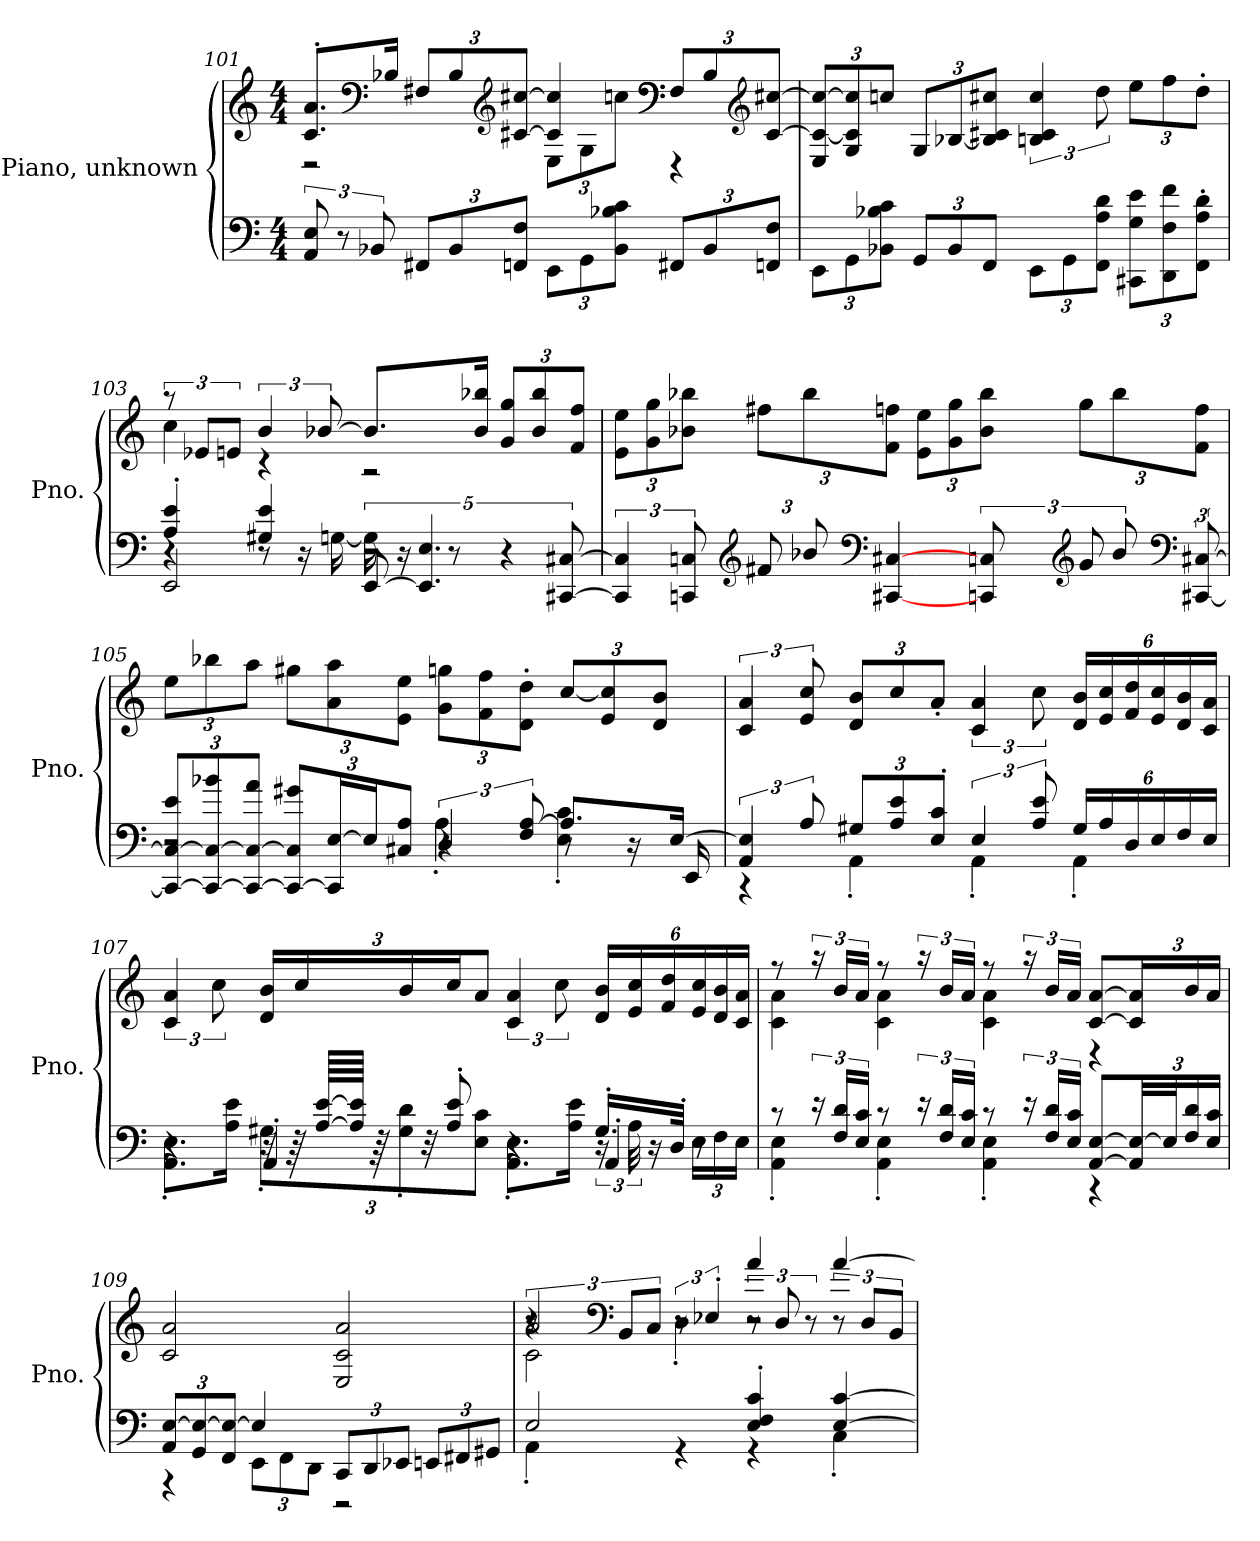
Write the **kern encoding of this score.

**kern	**kern
*part1	*part1
*staff2	*staff1
*I"Piano, unknown	*
*I'Pno.	*
!!LO:LB:g=z
*clefF4	*clefG2
*k[]	*k[]
*M4/4	*M4/4
=101	=101
*	*^
12AA/ 12E/	8.c/' 8.a/'L	2r
12r	.	.
12BB-X/	.	.
*	*clefF4	*
.	16B-X/Jk	.
*Xbrackettup	*Xbrackettup	*
12FF#X/L	12F#X/L	.
12BB-/	12B-/	.
*	*clefG2	*
12FFn/ 12F/J	[12c#X/ [12cc#X/J	.
12EE\L	4c#/] 4cc#/]	12E\L
12GG\	.	12G\
12BB-\ 12B-X\ 12c\J	.	12ccn\J
*	*clefF4	*
12FF#X/L	12F#/L	4r
12BB-/	12B-/	.
*	*clefG2	*
12FFn/ 12F/J	[12c#/ [12cc#X/J	.
*	*v	*v
=102	=102
12EE\L	12E/ 12c#/_ 12cc#/_L
12GG\	12G/ 12c#/] 12cc#/]
12BB-X\ 12B-X\ 12c\J	12ccn/J
12GG/L	12G/L
12BB-/	[12B-X/
12FF/J	12B-/] 12c#X/ 12cc#X/J
*	*brackettup
12EE\L	6Bn/ 6c#/ 6cc#/
12GG\	.
12FF\ 12A\ 12d\J	12dd\
*	*Xbrackettup
12CC#X\ 12G\ 12e\L	12ee\L
12DD\ 12F\ 12f\	12ff\
12FF\' 12A\' 12d\'J	12dd'\J
!!LO:LB:g=z
=103	=103
*^	*
*	*^	*
*	*	*	*brackettup
*	*	*	*^
4A/' 4e/'	4r	2EE/	12r	4cc\
.	.	.	12e-X/L	.
.	.	.	12en/J	.
4G#X/ 4e/	8r	.	6b/	4r
.	16r	.	.	.
.	.	.	[12b-X/	.
.	[16Gn\	.	.	.
*brackettup	*	*	*	*
[10EE/	16G\]	2r	8.b-/L]	2r
.	16r	.	.	.
5.EE/] 5.E/	.	.	.	.
.	8r	.	.	.
.	.	.	16b-/ 16bb-X/Jk	.
*	*	*	*Xbrackettup	*
.	4r	.	12g/ 12gg/L	.
.	.	.	12b-/ 12bb-/	.
[10CC#X/ [10C#X/	.	.	.	.
.	.	.	12f/ 12ff/J	.
*v	*v	*v	*	*
*	*v	*v
=104	=104
6CC#/] 6C#/]	12e\ 12ee\L
.	12g\ 12gg\
12CCn/ 12Cn/	12b-X\ 12bb-X\J
*clefG2	*
*Xbrackettup	*
12f#X/L	12ff#X\L
12b-X/	12bb-\
*clefF4	*
[4CC#X/ [4C#X/	12f\ 12ffn\J
.	12e\ 12ee\L
.	12g\ 12gg\
*brackettup	*
12CCn/ 12Cn/	12b-\ 12bb-\J
*clefG2	*
12g/L	12gg\L
12b-/	12bb-\
*clefF4	*
[12CC#X/ [12C#X/J	12f\ 12ff\J
!!LO:LB:g=z
=105	=105
*Xbrackettup	*
*^	*
*	*^	*
12CC#/_ 12C#/_ 12e/L	2r	2r	12ee\L
12CC#/_ 12C#/_ 12b-X/	.	.	12bb-X\
12CC#/_ 12C#/_ 12a/J	.	.	12aa\J
12CC#/_ 12C#/] 12g#X/L	.	.	12gg#X\L
24CC#/] [24E/L	.	.	12a\ 12aa\
24E/J]	.	.	.
12C#X/ 12A/J	.	.	12e\ 12ee\J
*brackettup	*	*	*
6D/	4A'\	4r	12g\ 12ggn\L
.	.	.	12f\ 12ff\
12F/ [12A/	.	.	12d\' 12dd\'J
8.A/L]	4E\' 4c\'	8r	[12cc/L
.	.	.	12e/ 12cc/]
.	.	16r	.
.	.	.	12d/ 12b/J
[16E/Jk	.	16EE/	.
*	*v	*v	*
=106	=106	=106
*	*	*brackettup
6AA/ 6E/]	4r	6c/ 6a/
12A/	.	12e/ 12cc/
*Xbrackettup	*	*Xbrackettup
12G#X/L	4AA'\	12d/ 12b/L
12A/ 12e/	.	12cc/
12E/' 12c/'J	.	12a'/J
*brackettup	*	*brackettup
6E/	4AA'\	6c/ 6a/
12A/ 12e/	.	12cc\
*Xbrackettup	*	*Xbrackettup
24G#/LL	4AA'\	24d/ 24b/LL
24A/	.	24e/ 24cc/
24D/	.	24f/ 24dd/
24E/	.	24e/ 24cc/
24F/	.	24d/ 24b/
24E/JJ	.	24c/ 24a/JJ
!!LO:PB:g=z
=107	=107	=107
*	*^	*
*	*	*	*brackettup
4r	8.AA\' 8.E\'L	4r	6c/ 6a/
.	.	.	12cc\
.	16A\ 16e\Jk	.	.
*	*	*	*Xbrackettup
32r	12G#X'\L	4AA'/	24d/ 24b/LL
64r	.	.	.
.	.	.	24cc/
[64A/ [64e/LLLL	.	.	.
64A/] 64e/]JJJJ	.	.	.
64r	.	.	.
.	12G#\' 12d\'	.	24b/
32r	.	.	.
8A/' 8e/'	.	.	24cc/J
.	12E\ 12c\J	.	12a/J
*	*	*	*brackettup
4r	8.AA\' 8.E\'L	4r	6c/ 6a/
.	.	.	12cc\
.	16A\ 16e\Jk	.	.
*	*brackettup	*	*Xbrackettup
16.G#'/LL	24r	4AA'/	24d/ 24b/LL
.	48A\	.	24e/ 24cc/
.	16r	.	.
.	.	.	24f/ 24dd/
32D'/JJk	.	.	.
*	*Xbrackettup	*	*
8r	24E\LL	.	24e/ 24cc/
.	24F\	.	24d/ 24b/
.	24E\JJ	.	24c/ 24a/JJ
*	*v	*v	*
=108	=108	=108
*	*	*^
8r	4AA\' 4E\'	8r	4c\ 4a\
*brackettup	*	*brackettup	*
24r	.	24r	.
24F/ 24d/LL	.	24b/LL	.
24E/ 24c/JJ	.	24a/JJ	.
8r	4AA\' 4E\'	8r	4c\ 4a\
24r	.	24r	.
24F/ 24d/LL	.	24b/LL	.
24E/ 24c/JJ	.	24a/JJ	.
8r	4AA\' 4E\'	8r	4c\ 4a\
24r	.	24r	.
24F/ 24d/LL	.	24b/LL	.
24E/ 24c/JJ	.	24a/JJ	.
[8AA/ [8E/L	4r	[8c/ [8a/L	4r
*Xbrackettup	*	*Xbrackettup	*
48AA/] 48E/_LL	.	24c/] 24a/]L	.
48E/J]	.	.	.
24F/ 24d/	.	24b/	.
24E/ 24c/JJ	.	24a/JJ	.
*	*	*v	*v
!!LO:LB:g=z
=109	=109	=109
12AA/ [12E/L	4r	2c/ 2a/
12GG/ 12E/_	.	.
12FF/ 12E/_J	.	.
4E/]	12EE\L	.
.	12FF\	.
.	12DD\J	.
12CC/L	2r	2E/ 2c/ 2a/
12DD/	.	.
12EE-X/J	.	.
12EEn/L	.	.
12FF#X/	.	.
12GG#X/J	.	.
=110	=110	=110
*	*	*^
*	*	*	*^
*	*	*	*	*brackettup
*	*	*	*	*^
2E/	4AA'\	2a/	2c\	12r	4r
*	*	*clefF4	*	*	*
.	.	.	.	12BB/L	.
.	.	.	.	12C/J	.
.	4r	.	.	12r	4D'\
.	.	.	.	6E-X'/	.
4E/' 4F/' 4c/'	4r	4a/	2r	12r	2r
.	.	.	.	12D/	.
.	.	.	.	12r	.
[4E/ [4c/	4C'\	[4a/	.	12r	.
.	.	.	.	12D/L	.
.	.	.	.	12BB/J	.
*v	*v	*	*	*	*
*	*v	*v	*v	*v
=	=
*-	*-
